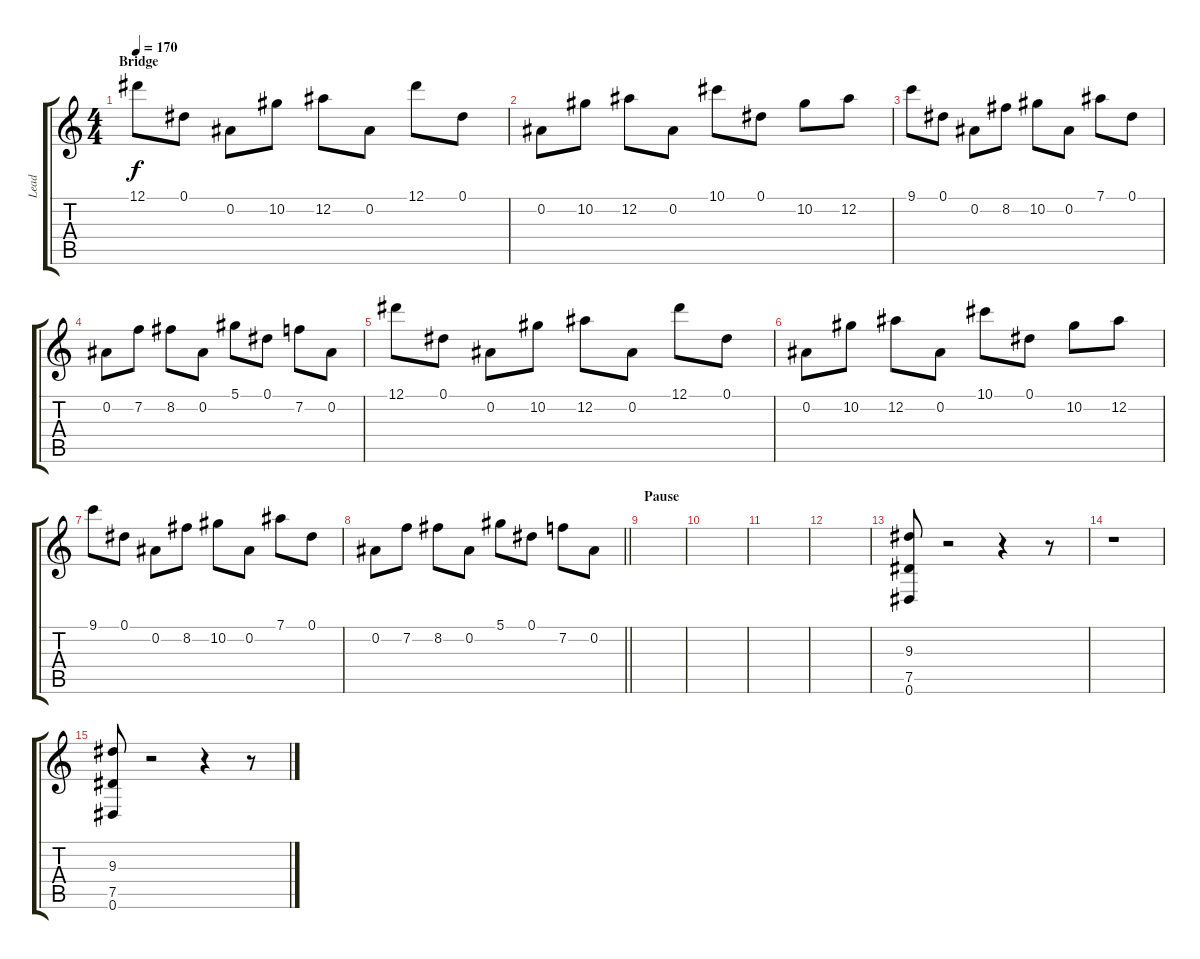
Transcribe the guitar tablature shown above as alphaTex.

\track ("Lead" "Lead") {instrument acousticguitarsteel}
\staff {score tabs}
\tuning (Eb4 Bb3 Gb3 Db3 Ab2 Eb2) {hide}
\ts (4 4)
\section ("" "Bridge")
\tempo 170
\clef g2
\ks c
12.1.8{dy f} 0.1.8 0.2.8 10.2.8 12.2.8 0.2.8 12.1.8 0.1.8 |
0.2.8 10.2.8 12.2.8 0.2.8 10.1.8 0.1.8 10.2.8 12.2.8 |
9.1.8 0.1.8 0.2.8 8.2.8 10.2.8 0.2.8 7.1.8 0.1.8 |
0.2.8 7.2.8 8.2.8 0.2.8 5.1.8 0.1.8 7.2.8 0.2.8 |
12.1.8 0.1.8 0.2.8 10.2.8 12.2.8 0.2.8 12.1.8 0.1.8 |
0.2.8 10.2.8 12.2.8 0.2.8 10.1.8 0.1.8 10.2.8 12.2.8 |
9.1.8 0.1.8 0.2.8 8.2.8 10.2.8 0.2.8 7.1.8 0.1.8 |
\barLineRight lightlight
0.2.8 7.2.8 8.2.8 0.2.8 5.1.8 0.1.8 7.2.8 0.2.8 |
\section ("" "Pause")
|
|
|
|
(9.3 7.5 0.6).8 r.2 r.4 r.8 |
r.1 |
(9.3 7.5 0.6).8 r.2 r.4 r.8
